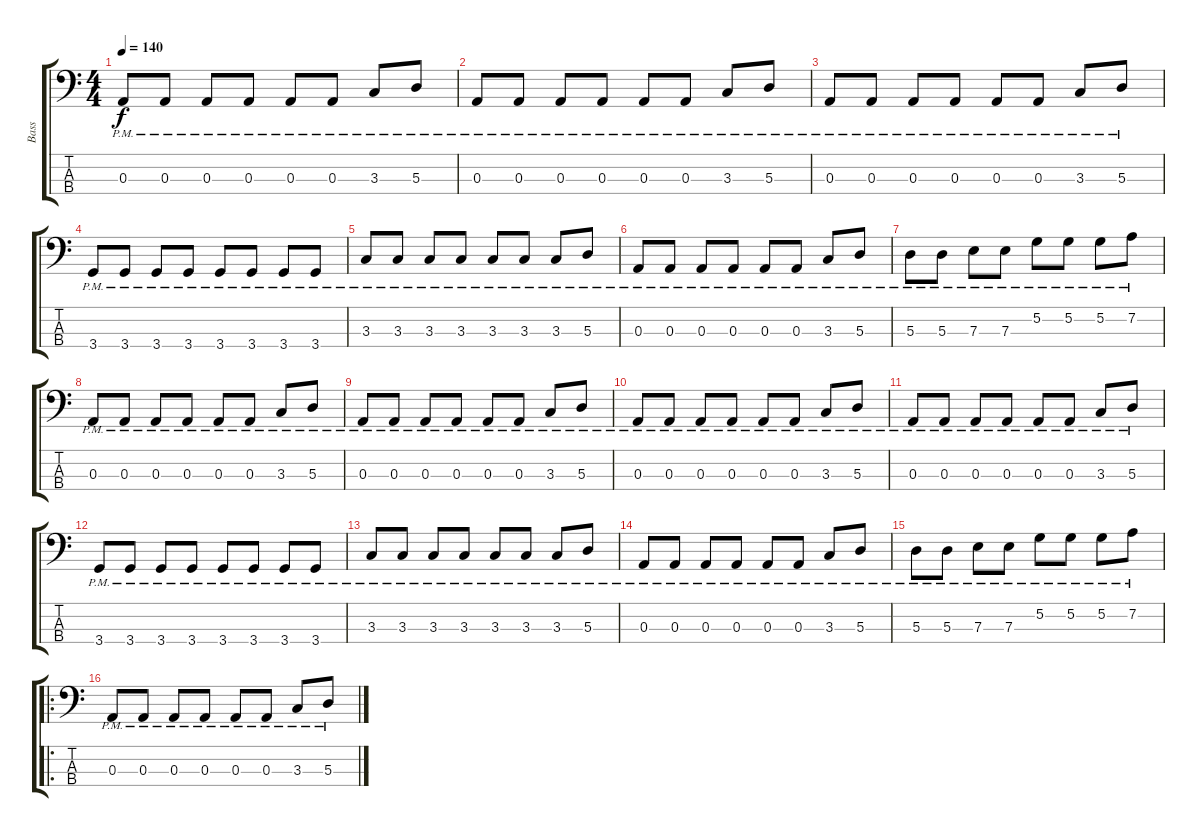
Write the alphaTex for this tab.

\track ("Bass" "Bass") {instrument electricbasspick}
\staff {score tabs}
\tuning (G2 D2 A1 E1) {hide}
\ts (4 4)
\tempo 140
\clef f4
\ks c
0.3{pm}.8{dy f} 0.3{pm}.8 0.3{pm}.8 0.3{pm}.8 0.3{pm}.8 0.3{pm}.8 3.3{pm}.8 5.3{pm}.8 |
0.3{pm}.8 0.3{pm}.8 0.3{pm}.8 0.3{pm}.8 0.3{pm}.8 0.3{pm}.8 3.3{pm}.8 5.3{pm}.8 |
0.3{pm}.8 0.3{pm}.8 0.3{pm}.8 0.3{pm}.8 0.3{pm}.8 0.3{pm}.8 3.3{pm}.8 5.3{pm}.8 |
3.4{pm}.8 3.4{pm}.8 3.4{pm}.8 3.4{pm}.8 3.4{pm}.8 3.4{pm}.8 3.4{pm}.8 3.4{pm}.8 |
3.3{pm}.8 3.3{pm}.8 3.3{pm}.8 3.3{pm}.8 3.3{pm}.8 3.3{pm}.8 3.3{pm}.8 5.3{pm}.8 |
0.3{pm}.8 0.3{pm}.8 0.3{pm}.8 0.3{pm}.8 0.3{pm}.8 0.3{pm}.8 3.3{pm}.8 5.3{pm}.8 |
5.3{pm}.8 5.3{pm}.8 7.3{pm}.8 7.3{pm}.8 5.2{pm}.8 5.2{pm}.8 5.2{pm}.8 7.2{pm}.8 |
0.3{pm}.8 0.3{pm}.8 0.3{pm}.8 0.3{pm}.8 0.3{pm}.8 0.3{pm}.8 3.3{pm}.8 5.3{pm}.8 |
0.3{pm}.8 0.3{pm}.8 0.3{pm}.8 0.3{pm}.8 0.3{pm}.8 0.3{pm}.8 3.3{pm}.8 5.3{pm}.8 |
0.3{pm}.8 0.3{pm}.8 0.3{pm}.8 0.3{pm}.8 0.3{pm}.8 0.3{pm}.8 3.3{pm}.8 5.3{pm}.8 |
0.3{pm}.8 0.3{pm}.8 0.3{pm}.8 0.3{pm}.8 0.3{pm}.8 0.3{pm}.8 3.3{pm}.8 5.3{pm}.8 |
3.4{pm}.8 3.4{pm}.8 3.4{pm}.8 3.4{pm}.8 3.4{pm}.8 3.4{pm}.8 3.4{pm}.8 3.4{pm}.8 |
3.3{pm}.8 3.3{pm}.8 3.3{pm}.8 3.3{pm}.8 3.3{pm}.8 3.3{pm}.8 3.3{pm}.8 5.3{pm}.8 |
0.3{pm}.8 0.3{pm}.8 0.3{pm}.8 0.3{pm}.8 0.3{pm}.8 0.3{pm}.8 3.3{pm}.8 5.3{pm}.8 |
5.3{pm}.8 5.3{pm}.8 7.3{pm}.8 7.3{pm}.8 5.2{pm}.8 5.2{pm}.8 5.2{pm}.8 7.2{pm}.8 |
\ro
0.3{pm}.8 0.3{pm}.8 0.3{pm}.8 0.3{pm}.8 0.3{pm}.8 0.3{pm}.8 3.3{pm}.8 5.3{pm}.8
